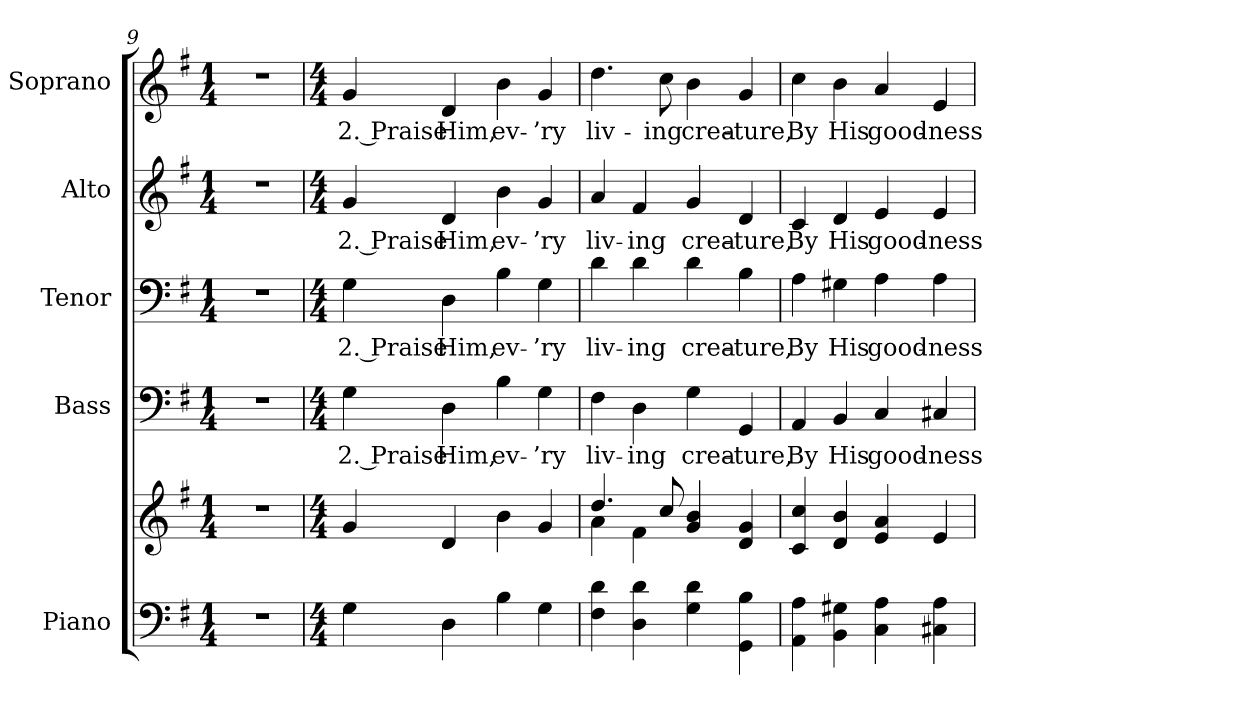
**kern	**kern	**kern	**text	**kern	**text	**kern	**text	**kern	**text
*part5	*part5	*part4	*part4	*part3	*part3	*part2	*part2	*part1	*part1
*staff6	*staff5	*staff4	*staff4	*staff3	*staff3	*staff2	*staff2	*staff1	*staff1
*I"Piano	*	*I"Bass	*	*I"Tenor	*	*I"Alto	*	*I"Soprano	*
*I'Pno.	*	*I'B.	*	*I'T.	*	*I'A.	*	*I'S.	*
!!LO:PB:g=z
*clefF4	*clefG2	*clefF4	*	*clefF4	*	*clefG2	*	*clefG2	*
*k[f#]	*k[f#]	*k[f#]	*	*k[f#]	*	*k[f#]	*	*k[f#]	*
*G:	*G:	*G:	*	*G:	*	*G:	*	*G:	*
*M1/4	*M1/4	*M1/4	*	*M1/4	*	*M1/4	*	*M1/4	*
=9	=9	=9	=9	=9	=9	=9	=9	=9	=9
!LO:N:vis=1	!LO:N:vis=1	!LO:N:vis=1	!	!LO:N:vis=1	!	!LO:N:vis=1	!	!LO:N:vis=1	!
4r	4r	4r	.	4r	.	4r	.	4r	.
=10	=10	=10	=10	=10	=10	=10	=10	=10	=10
*M4/4	*M4/4	*M4/4	*	*M4/4	*	*M4/4	*	*M4/4	*
!	!	!	!LO:LY:b:color=#000000	!	!	!	!	!	!
!	!	!	!	!	!LO:LY:b:color=#000000	!	!	!	!
!	!	!	!	!	!	!	!LO:LY:b:color=#000000	!	!
!	!	!	!	!	!	!	!	!	!LO:LY:b:color=#000000
4Gi\	4gi/	4Gi\	2. Praise	4Gi\	2. Praise	4gi/	2. Praise	4gi/	2. Praise
!	!	!	!LO:LY:b:color=#000000	!	!	!	!	!	!
!	!	!	!	!	!LO:LY:b:color=#000000	!	!	!	!
!	!	!	!	!	!	!	!LO:LY:b:color=#000000	!	!
!	!	!	!	!	!	!	!	!	!LO:LY:b:color=#000000
4Di\	4di/	4Di\	Him,	4Di\	Him,	4di/	Him,	4di/	Him,
!	!	!	!LO:LY:b:color=#000000	!	!	!	!	!	!
!	!	!	!	!	!LO:LY:b:color=#000000	!	!	!	!
!	!	!	!	!	!	!	!LO:LY:b:color=#000000	!	!
!	!	!	!	!	!	!	!	!	!LO:LY:b:color=#000000
4Bi\	4bi\	4Bi\	ev-	4Bi\	ev-	4bi\	ev-	4bi\	ev-
!	!	!	!LO:LY:b:color=#000000	!	!	!	!	!	!
!	!	!	!	!	!LO:LY:b:color=#000000	!	!	!	!
!	!	!	!	!	!	!	!LO:LY:b:color=#000000	!	!
!	!	!	!	!	!	!	!	!	!LO:LY:b:color=#000000
4Gi\	4gi/	4Gi\	-’ry	4Gi\	-’ry	4gi/	-’ry	4gi/	-’ry
!!LO:PB:g=z
=11	=11	=11	=11	=11	=11	=11	=11	=11	=11
*	*^	*	*	*	*	*	*	*	*
!	!	!	!	!LO:LY:b:color=#000000	!	!	!	!	!	!
!	!	!	!	!	!	!LO:LY:b:color=#000000	!	!	!	!
!	!	!	!	!	!	!	!	!LO:LY:b:color=#000000	!	!
!	!	!	!	!	!	!	!	!	!	!LO:LY:b:color=#000000
4F#i\ 4di	4.ddi/	4ai\	4F#i\	liv-	4di\	liv-	4ai/	liv-	4.ddi\	liv-
!	!	!	!	!LO:LY:b:color=#000000	!	!	!	!	!	!
!	!	!	!	!	!	!LO:LY:b:color=#000000	!	!	!	!
!	!	!	!	!	!	!	!	!LO:LY:b:color=#000000	!	!
4Di\ 4di	.	4f#i\	4Di\	-ing	4di\	-ing	4f#i/	-ing	.	.
!	!	!	!	!	!	!	!	!	!	!LO:LY:b:color=#000000
.	8cci/	.	.	.	.	.	.	.	8cci\	-ing
!	!	!	!	!LO:LY:b:color=#000000	!	!	!	!	!	!
!	!	!	!	!	!	!LO:LY:b:color=#000000	!	!	!	!
!	!	!	!	!	!	!	!	!LO:LY:b:color=#000000	!	!
!	!	!	!	!	!	!	!	!	!	!LO:LY:b:color=#000000
4Gi\ 4di	4gi/ 4bi	2ryy	4Gi\	crea-	4di\	crea-	4gi/	crea-	4bi\	crea-
!	!	!	!	!LO:LY:b:color=#000000	!	!	!	!	!	!
!	!	!	!	!	!	!LO:LY:b:color=#000000	!	!	!	!
!	!	!	!	!	!	!	!	!LO:LY:b:color=#000000	!	!
!	!	!	!	!	!	!	!	!	!	!LO:LY:b:color=#000000
4GGi\ 4Bi	4di/ 4gi	.	4GGi/	-ture,	4Bi\	-ture,	4di/	-ture,	4gi/	-ture,
*	*v	*v	*	*	*	*	*	*	*	*
=12	=12	=12	=12	=12	=12	=12	=12	=12	=12
!	!	!	!LO:LY:b:color=#000000	!	!	!	!	!	!
!	!	!	!	!	!LO:LY:b:color=#000000	!	!	!	!
!	!	!	!	!	!	!	!LO:LY:b:color=#000000	!	!
!	!	!	!	!	!	!	!	!	!LO:LY:b:color=#000000
4AAi\ 4Ai	4ci/ 4cci	4AAi/	By	4Ai\	By	4ci/	By	4cci\	By
!	!	!	!LO:LY:b:color=#000000	!	!	!	!	!	!
!	!	!	!	!	!LO:LY:b:color=#000000	!	!	!	!
!	!	!	!	!	!	!	!LO:LY:b:color=#000000	!	!
!	!	!	!	!	!	!	!	!	!LO:LY:b:color=#000000
4BBi\ 4G#Xi	4di/ 4bi	4BBi/	His	4G#Xi\	His	4di/	His	4bi\	His
!	!	!	!LO:LY:b:color=#000000	!	!	!	!	!	!
!	!	!	!	!	!LO:LY:b:color=#000000	!	!	!	!
!	!	!	!	!	!	!	!LO:LY:b:color=#000000	!	!
!	!	!	!	!	!	!	!	!	!LO:LY:b:color=#000000
4Ci\ 4Ai	4ei/ 4ai	4Ci/	good-	4Ai\	good-	4ei/	good-	4ai/	good-
!	!	!	!LO:LY:b:color=#000000	!	!	!	!	!	!
!	!	!	!	!	!LO:LY:b:color=#000000	!	!	!	!
!	!	!	!	!	!	!	!LO:LY:b:color=#000000	!	!
!	!	!	!	!	!	!	!	!	!LO:LY:b:color=#000000
4C#Xi\ 4Ai	4ei/	4C#Xi/	-ness	4Ai\	-ness	4ei/	-ness	4ei/	-ness
=	=	=	=	=	=	=	=	=	=
*-	*-	*-	*-	*-	*-	*-	*-	*-	*-
